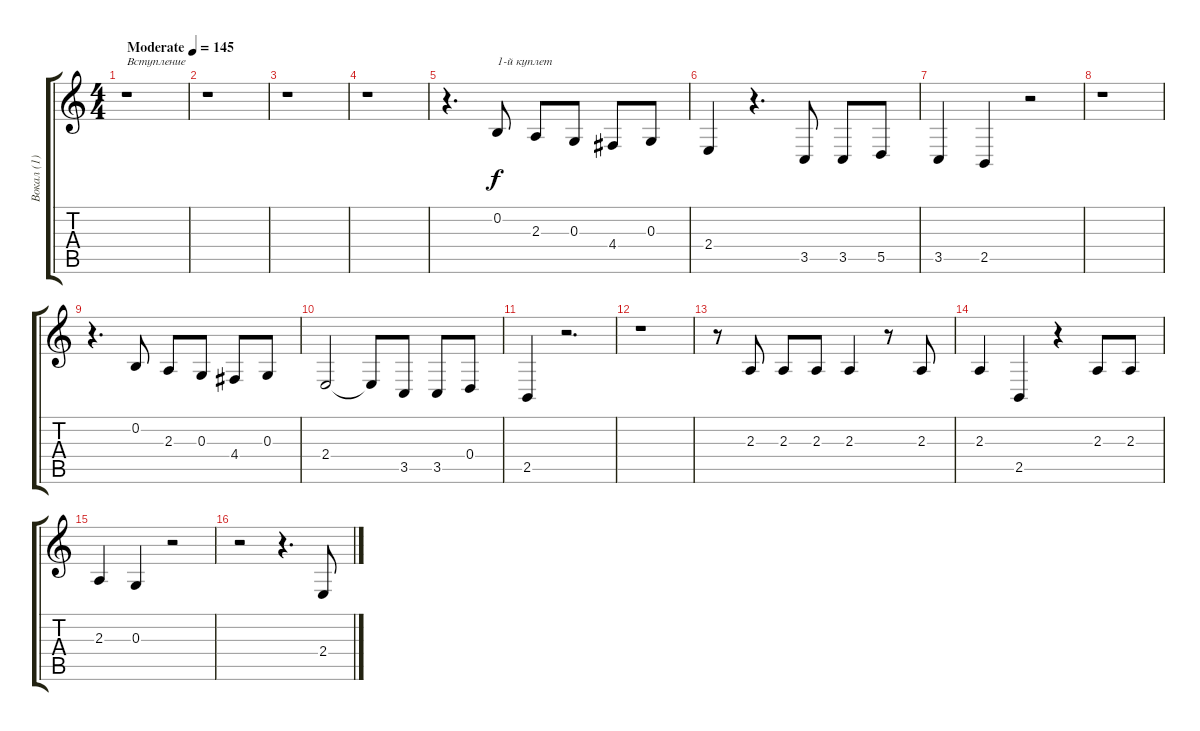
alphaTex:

\track ("Вокал (1)" "Вокал (1)") {instrument oboe}
\staff {score tabs}
\tuning (E4 B3 G3 D3 A2 E2) {hide}
\ts (4 4)
\tempo (145 "Moderate")
\clef g2
\ks c
r.1{txt "Вступление" dy f instrument oboe} |
r.1 |
r.1 |
r.1 |
r.4{d} 0.2.8{txt "1-й куплет"} 2.3.8 0.3.8 4.4.8 0.3.8 |
2.4.4 r.4{d} 3.5.8 3.5.8 5.5.8 |
3.5.4 2.5.4 r.2 |
r.1 |
r.4{d} 0.2.8 2.3.8 0.3.8 4.4.8 0.3.8 |
2.4.2 2.4{t}.8 3.5.8 3.5.8 0.4.8 |
2.5.4 r.2{d} |
r.1 |
r.8 2.3.8 2.3.8 2.3.8 2.3.4 r.8 2.3.8 |
2.3.4 2.5.4 r.4 2.3.8 2.3.8 |
2.3.4 0.3.4 r.2 |
r.2 r.4{d} 2.4.8
